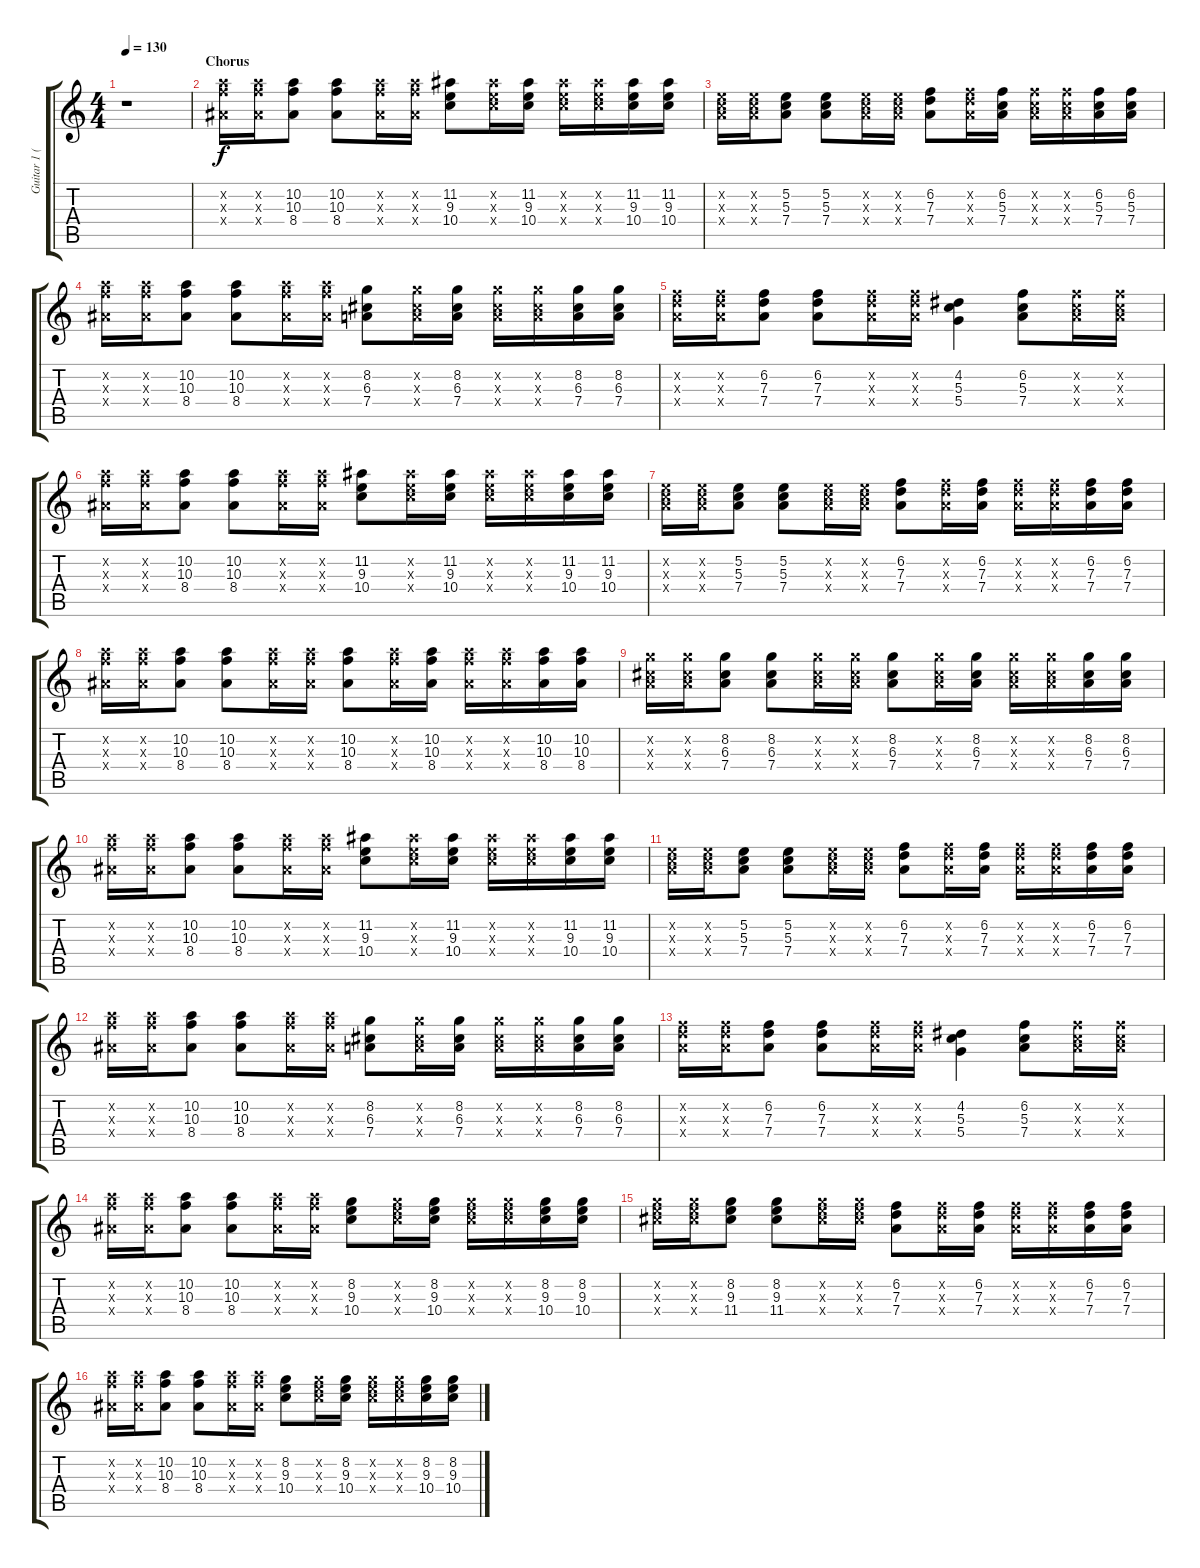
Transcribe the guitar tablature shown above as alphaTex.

\track ("Guitar 1 (L)" "Guitar 1 (") {instrument distortionguitar}
\staff {score tabs}
\tuning (E4 B3 G3 D3 A2 E2) {hide}
\ts (4 4)
\tempo 130
\clef g2
\ks c
r.1{dy f} |
\section ("" "Chorus")
(10.2{x} 10.3{x} 8.4{x}).16 (10.2{x} 10.3{x} 8.4{x}).16 (10.2 10.3 8.4).8 (10.2 10.3 8.4).8 (10.2{x} 10.3{x} 8.4{x}).16 (10.2{x} 10.3{x} 8.4{x}).16 (11.2 9.3 10.4).8 (11.2{x} 9.3{x} 10.4{x}).16 (11.2 9.3 10.4).16 (11.2{x} 9.3{x} 10.4{x}).16 (11.2{x} 9.3{x} 10.4{x}).16 (11.2 9.3 10.4).16 (11.2 9.3 10.4).16 |
(5.2{x} 5.3{x} 7.4{x}).16 (5.2{x} 5.3{x} 7.4{x}).16 (5.2 5.3 7.4).8 (5.2 5.3 7.4).8 (5.2{x} 5.3{x} 7.4{x}).16 (5.2{x} 5.3{x} 7.4{x}).16 (6.2 7.3 7.4).8 (6.2{x} 7.3{x} 7.4{x}).16 (6.2 5.3 7.4).16 (6.2{x} 5.3{x} 7.4{x}).16 (6.2{x} 5.3{x} 7.4{x}).16 (6.2 5.3 7.4).16 (6.2 5.3 7.4).16 |
(10.2{x} 10.3{x} 8.4{x}).16 (10.2{x} 10.3{x} 8.4{x}).16 (10.2 10.3 8.4).8 (10.2 10.3 8.4).8 (10.2{x} 10.3{x} 8.4{x}).16 (10.2{x} 10.3{x} 8.4{x}).16 (8.2 6.3 7.4).8 (8.2{x} 6.3{x} 7.4{x}).16 (8.2 6.3 7.4).16 (8.2{x} 6.3{x} 7.4{x}).16 (8.2{x} 6.3{x} 7.4{x}).16 (8.2 6.3 7.4).16 (8.2 6.3 7.4).16 |
(6.2{x} 7.3{x} 7.4{x}).16 (6.2{x} 7.3{x} 7.4{x}).16 (6.2 7.3 7.4).8 (6.2 7.3 7.4).8 (6.2{x} 7.3{x} 7.4{x}).16 (6.2{x} 7.3{x} 7.4{x}).16 (4.2 5.3 5.4).4 (6.2 5.3 7.4).8 (6.2{x} 5.3{x} 7.4{x}).16 (6.2{x} 5.3{x} 7.4{x}).16 |
(10.2{x} 10.3{x} 8.4{x}).16 (10.2{x} 10.3{x} 8.4{x}).16 (10.2 10.3 8.4).8 (10.2 10.3 8.4).8 (10.2{x} 10.3{x} 8.4{x}).16 (10.2{x} 10.3{x} 8.4{x}).16 (11.2 9.3 10.4).8 (11.2{x} 9.3{x} 10.4{x}).16 (11.2 9.3 10.4).16 (11.2{x} 9.3{x} 10.4{x}).16 (11.2{x} 9.3{x} 10.4{x}).16 (11.2 9.3 10.4).16 (11.2 9.3 10.4).16 |
(5.2{x} 5.3{x} 7.4{x}).16 (5.2{x} 5.3{x} 7.4{x}).16 (5.2 5.3 7.4).8 (5.2 5.3 7.4).8 (5.2{x} 5.3{x} 7.4{x}).16 (5.2{x} 5.3{x} 7.4{x}).16 (6.2 7.3 7.4).8 (6.2{x} 7.3{x} 7.4{x}).16 (6.2 7.3 7.4).16 (6.2{x} 7.3{x} 7.4{x}).16 (6.2{x} 7.3{x} 7.4{x}).16 (6.2 7.3 7.4).16 (6.2 7.3 7.4).16 |
(10.2{x} 10.3{x} 8.4{x}).16 (10.2{x} 10.3{x} 8.4{x}).16 (10.2 10.3 8.4).8 (10.2 10.3 8.4).8 (10.2{x} 10.3{x} 8.4{x}).16 (10.2{x} 10.3{x} 8.4{x}).16 (10.2 10.3 8.4).8 (10.2{x} 10.3{x} 8.4{x}).16 (10.2 10.3 8.4).16 (10.2{x} 10.3{x} 8.4{x}).16 (10.2{x} 10.3{x} 8.4{x}).16 (10.2 10.3 8.4).16 (10.2 10.3 8.4).16 |
(8.2{x} 6.3{x} 7.4{x}).16 (8.2{x} 6.3{x} 7.4{x}).16 (8.2 6.3 7.4).8 (8.2 6.3 7.4).8 (8.2{x} 6.3{x} 7.4{x}).16 (8.2{x} 6.3{x} 7.4{x}).16 (8.2 6.3 7.4).8 (8.2{x} 6.3{x} 7.4{x}).16 (8.2 6.3 7.4).16 (8.2{x} 6.3{x} 7.4{x}).16 (8.2{x} 6.3{x} 7.4{x}).16 (8.2 6.3 7.4).16 (8.2 6.3 7.4).16 |
(10.2{x} 10.3{x} 8.4{x}).16 (10.2{x} 10.3{x} 8.4{x}).16 (10.2 10.3 8.4).8 (10.2 10.3 8.4).8 (10.2{x} 10.3{x} 8.4{x}).16 (10.2{x} 10.3{x} 8.4{x}).16 (11.2 9.3 10.4).8 (11.2{x} 9.3{x} 10.4{x}).16 (11.2 9.3 10.4).16 (11.2{x} 9.3{x} 10.4{x}).16 (11.2{x} 9.3{x} 10.4{x}).16 (11.2 9.3 10.4).16 (11.2 9.3 10.4).16 |
(5.2{x} 5.3{x} 7.4{x}).16 (5.2{x} 5.3{x} 7.4{x}).16 (5.2 5.3 7.4).8 (5.2 5.3 7.4).8 (5.2{x} 5.3{x} 7.4{x}).16 (5.2{x} 5.3{x} 7.4{x}).16 (6.2 7.3 7.4).8 (6.2{x} 7.3{x} 7.4{x}).16 (6.2 7.3 7.4).16 (6.2{x} 7.3{x} 7.4{x}).16 (6.2{x} 7.3{x} 7.4{x}).16 (6.2 7.3 7.4).16 (6.2 7.3 7.4).16 |
(10.2{x} 10.3{x} 8.4{x}).16 (10.2{x} 10.3{x} 8.4{x}).16 (10.2 10.3 8.4).8 (10.2 10.3 8.4).8 (10.2{x} 10.3{x} 8.4{x}).16 (10.2{x} 10.3{x} 8.4{x}).16 (8.2 6.3 7.4).8 (8.2{x} 6.3{x} 7.4{x}).16 (8.2 6.3 7.4).16 (8.2{x} 6.3{x} 7.4{x}).16 (8.2{x} 6.3{x} 7.4{x}).16 (8.2 6.3 7.4).16 (8.2 6.3 7.4).16 |
(6.2{x} 7.3{x} 7.4{x}).16 (6.2{x} 7.3{x} 7.4{x}).16 (6.2 7.3 7.4).8 (6.2 7.3 7.4).8 (6.2{x} 7.3{x} 7.4{x}).16 (6.2{x} 7.3{x} 7.4{x}).16 (4.2 5.3 5.4).4 (6.2 5.3 7.4).8 (6.2{x} 5.3{x} 7.4{x}).16 (6.2{x} 5.3{x} 7.4{x}).16 |
(10.2{x} 10.3{x} 8.4{x}).16 (10.2{x} 10.3{x} 8.4{x}).16 (10.2 10.3 8.4).8 (10.2 10.3 8.4).8 (10.2{x} 10.3{x} 8.4{x}).16 (10.2{x} 10.3{x} 8.4{x}).16 (8.2 9.3 10.4).8 (8.2{x} 9.3{x} 10.4{x}).16 (8.2 9.3 10.4).16 (8.2{x} 9.3{x} 10.4{x}).16 (8.2{x} 9.3{x} 10.4{x}).16 (8.2 9.3 10.4).16 (8.2 9.3 10.4).16 |
(8.2{x} 9.3{x} 11.4{x}).16 (8.2{x} 9.3{x} 11.4{x}).16 (8.2 9.3 11.4).8 (8.2 9.3 11.4).8 (8.2{x} 9.3{x} 11.4{x}).16 (8.2{x} 9.3{x} 11.4{x}).16 (6.2 7.3 7.4).8 (6.2{x} 7.3{x} 7.4{x}).16 (6.2 7.3 7.4).16 (6.2{x} 7.3{x} 7.4{x}).16 (6.2{x} 7.3{x} 7.4{x}).16 (6.2 7.3 7.4).16 (6.2 7.3 7.4).16 |
(10.2{x} 10.3{x} 8.4{x}).16 (10.2{x} 10.3{x} 8.4{x}).16 (10.2 10.3 8.4).8 (10.2 10.3 8.4).8 (10.2{x} 10.3{x} 8.4{x}).16 (10.2{x} 10.3{x} 8.4{x}).16 (8.2 9.3 10.4).8 (8.2{x} 9.3{x} 10.4{x}).16 (8.2 9.3 10.4).16 (8.2{x} 9.3{x} 10.4{x}).16 (8.2{x} 9.3{x} 10.4{x}).16 (8.2 9.3 10.4).16 (8.2 9.3 10.4).16
